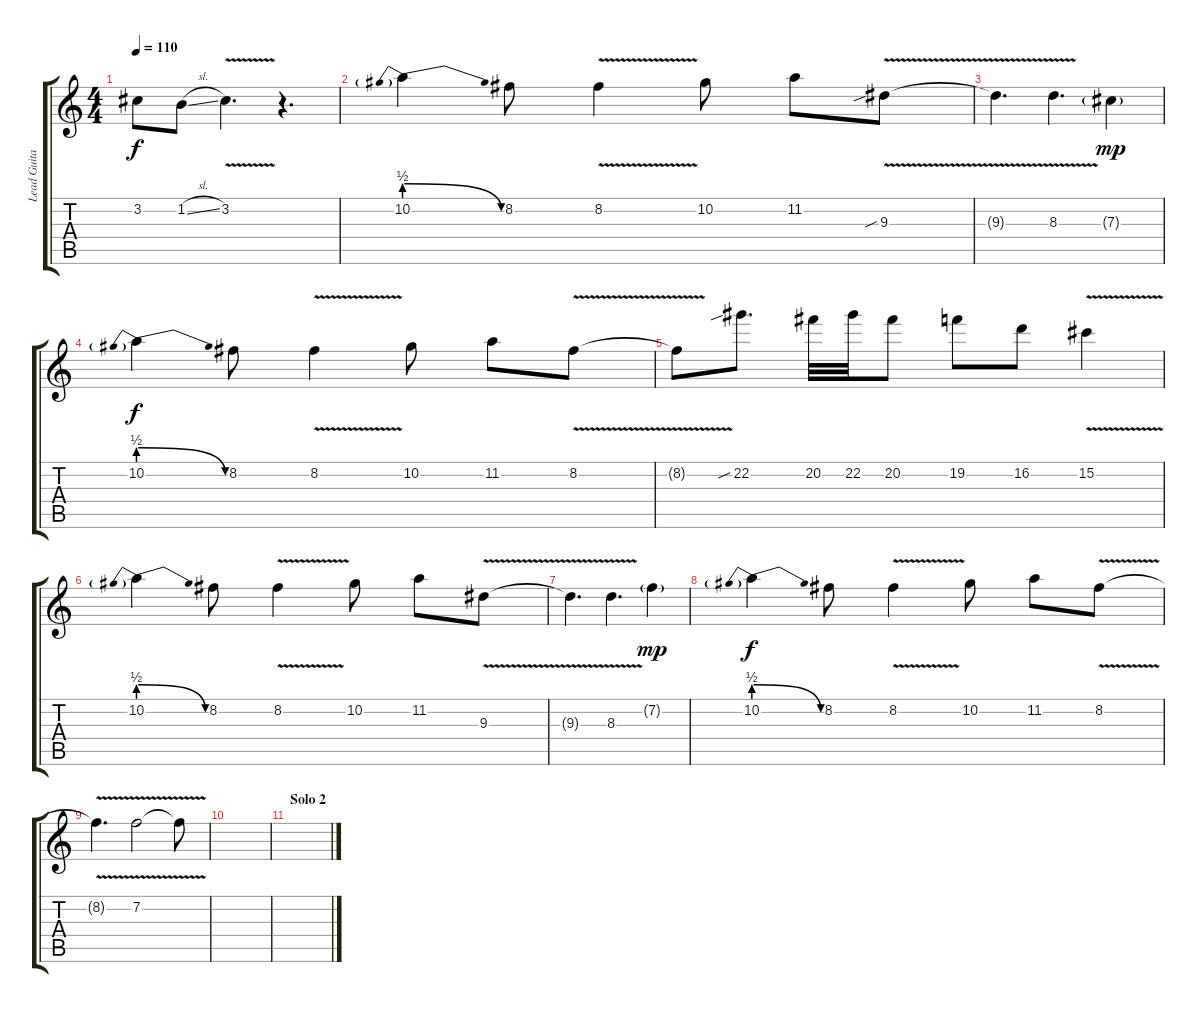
\track ("Lead Guitar" "Lead Guita") {instrument overdrivenguitar}
\staff {score tabs}
\tuning (Eb4 Bb3 Gb3 Db3 Ab2 Eb2) {hide}
\ts (4 4)
\tempo 110
\clef g2
\ks c
3.2.8{dy f} 1.2{sl}.8 3.2{v}.4{d} r.4{d} |
10.2{be (prebendrelease 0 2 60 0)}.4 8.2.8 8.2{v}.4 10.2.8 11.2.8 9.3{v sib}.8 |
9.3{t}.4{d} 8.3{v}.4{d} 7.3{g}.4{dy mp} |
10.2{be (prebendrelease 0 2 60 0)}.4{dy f} 8.2.8 8.2{v}.4 10.2.8 11.2.8 8.2{v}.8 |
8.2{t}.8 22.2{sib}.8{d} 20.2.32 22.2.32 20.2.8 19.2.8 16.2.8 15.2{v}.4 |
10.2{be (prebendrelease 0 2 60 0)}.4 8.2.8 8.2{v}.4 10.2.8 11.2.8 9.3{v}.8 |
9.3{t}.4{d} 8.3{v}.4{d} 7.2{g}.4{dy mp} |
10.2{be (prebendrelease 0 2 60 0)}.4{dy f} 8.2.8 8.2{v}.4 10.2.8 11.2.8 8.2{v}.8 |
8.2{t}.4{d} 7.2{v}.2 7.2{t}.8 |
|
\section ("" "Solo 2")
